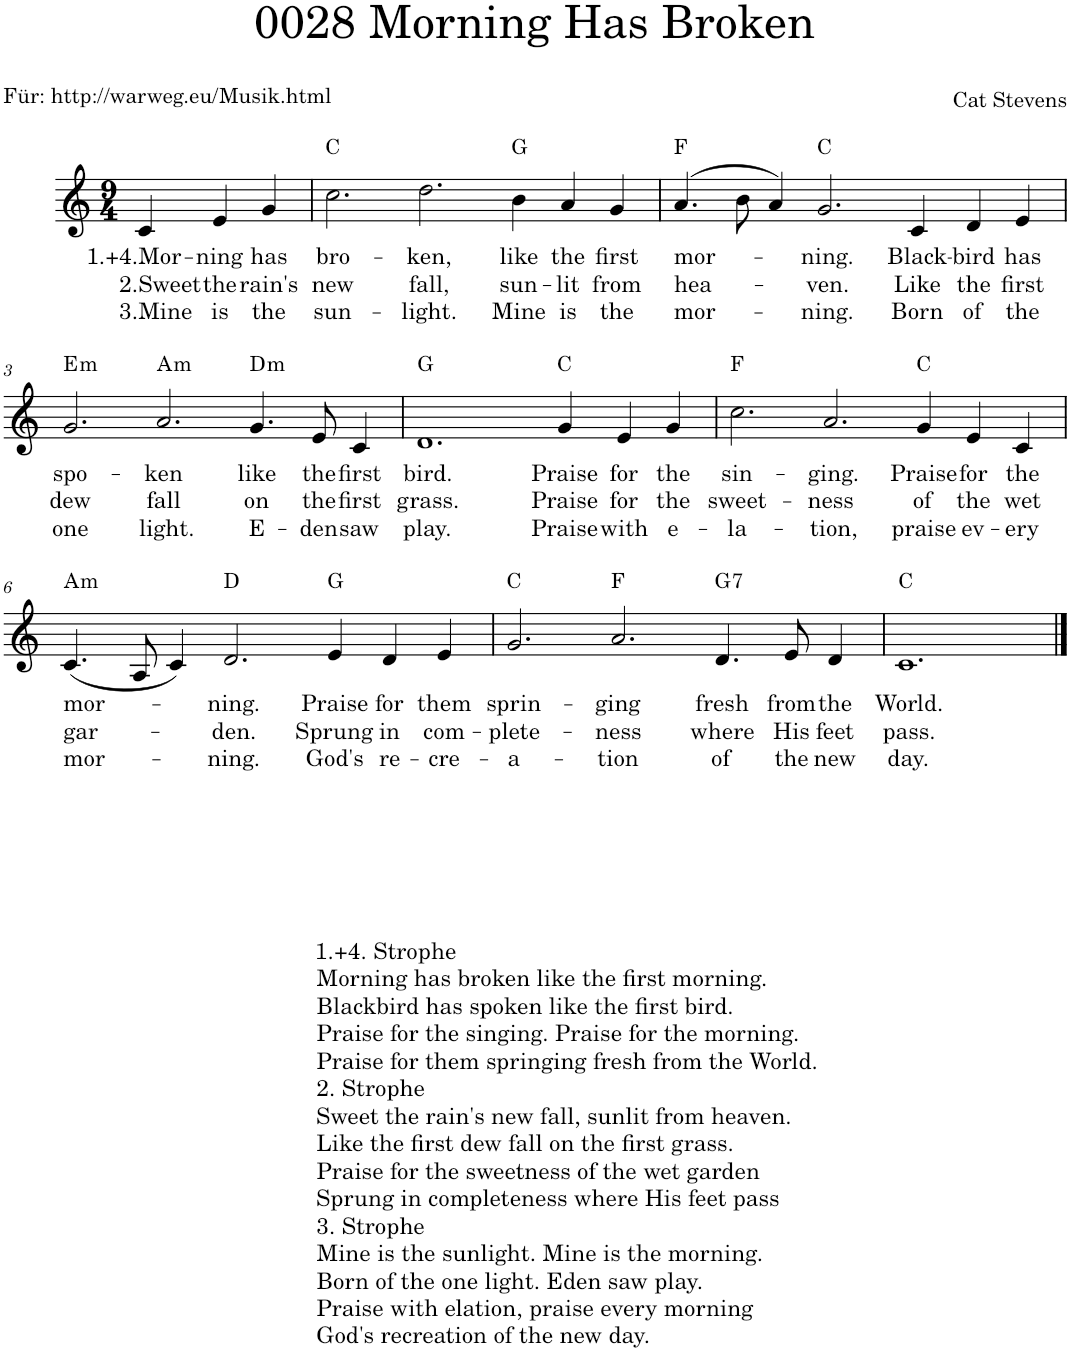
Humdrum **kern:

**kern	**text	**text	**text	**harte
*part1	*part1	*part1	*part1	*part1
*staff1	*staff1	*staff1	*staff1	*
*I"Stimme	*	*	*	*
*I'St.	*	*	*	*
*clefG2	*	*	*	*
*k[]	*	*	*	*
*M9/4	*	*	*	*
=	=	=	=	=
!	!LO:LY:b	!LO:LY:b	!LO:LY:b	!
4c/	1.+4.Mor-	2.Sweet	3.Mine	.
!	!LO:LY:b	!LO:LY:b	!LO:LY:b	!
4e/	-ning	the	is	.
!	!LO:LY:b	!LO:LY:b	!LO:LY:b	!
4g/	has	rain's	the	.
=1	=1	=1	=1	=1
!	!LO:LY:b	!LO:LY:b	!LO:LY:b	!
2.cc\	bro-	new	sun-	C:maj
!	!LO:LY:b	!LO:LY:b	!LO:LY:b	!
2.dd\	-ken,	fall,	-light.	.
!	!LO:LY:b	!LO:LY:b	!LO:LY:b	!
4b\	like	sun-	Mine	G:maj
!	!LO:LY:b	!LO:LY:b	!LO:LY:b	!
4a/	the	-lit	is	.
!	!LO:LY:b	!LO:LY:b	!LO:LY:b	!
4g/	first	from	the	.
=2	=2	=2	=2	=2
!	!LO:LY:b	!LO:LY:b	!LO:LY:b	!
(4.a/	mor-	hea-	mor-	F:maj
8b\	.	.	.	.
4a/)	.	.	.	.
!	!LO:LY:b	!LO:LY:b	!LO:LY:b	!
2.g/	-ning.	-ven.	-ning.	C:maj
!	!LO:LY:b	!LO:LY:b	!LO:LY:b	!
4c/	Black-	Like	Born	.
!	!LO:LY:b	!LO:LY:b	!LO:LY:b	!
4d/	-bird	the	of	.
!	!LO:LY:b	!LO:LY:b	!LO:LY:b	!
4e/	has	first	the	.
!!LO:LB:g=z
=3	=3	=3	=3	=3
!	!LO:LY:b	!LO:LY:b	!LO:LY:b	!LO:H:kt=m
2.g/	spo-	dew	one	E:min
!	!LO:LY:b	!LO:LY:b	!LO:LY:b	!LO:H:kt=m
2.a/	-ken	fall	light.	A:min
!	!LO:LY:b	!LO:LY:b	!LO:LY:b	!LO:H:kt=m
4.g/	like	on	E-	D:min
!	!LO:LY:b	!LO:LY:b	!LO:LY:b	!
8e/	the	the	-den	.
!	!LO:LY:b	!LO:LY:b	!LO:LY:b	!
4c/	first	first	saw	.
=4	=4	=4	=4	=4
!	!LO:LY:b	!LO:LY:b	!LO:LY:b	!
1.d	bird.	grass.	play.	G:maj
!	!LO:LY:b	!LO:LY:b	!LO:LY:b	!
4g/	Praise	Praise	Praise	C:maj
!	!LO:LY:b	!LO:LY:b	!LO:LY:b	!
4e/	for	for	with	.
!	!LO:LY:b	!LO:LY:b	!LO:LY:b	!
4g/	the	the	e-	.
=5	=5	=5	=5	=5
!	!LO:LY:b	!LO:LY:b	!LO:LY:b	!
2.cc\	sin-	sweet-	-la-	F:maj
!	!LO:LY:b	!LO:LY:b	!LO:LY:b	!
2.a/	-ging.	-ness	-tion,	.
!	!LO:LY:b	!LO:LY:b	!LO:LY:b	!
4g/	Praise	of	praise	C:maj
!	!LO:LY:b	!LO:LY:b	!LO:LY:b	!
4e/	for	the	ev-	.
!	!LO:LY:b	!LO:LY:b	!LO:LY:b	!
4c/	the	wet	-ery	.
!!LO:LB:g=z
=6	=6	=6	=6	=6
!	!LO:LY:b	!LO:LY:b	!LO:LY:b	!LO:H:kt=m
(4.c/	mor-	gar-	mor-	A:min
8A/	.	.	.	.
4c/)	.	.	.	.
!	!LO:LY:b	!LO:LY:b	!LO:LY:b	!
2.d/	-ning.	-den.	-ning.	D:maj
!	!LO:LY:b	!LO:LY:b	!LO:LY:b	!
4e/	Praise	Sprung	God's	G:maj
!	!LO:LY:b	!LO:LY:b	!LO:LY:b	!
4d/	for	in	re-	.
!	!LO:LY:b	!LO:LY:b	!LO:LY:b	!
4e/	them	com-	-cre-	.
=7	=7	=7	=7	=7
!	!LO:LY:b	!LO:LY:b	!LO:LY:b	!
2.g/	sprin-	-plete-	-a-	C:maj
!	!LO:LY:b	!LO:LY:b	!LO:LY:b	!
2.a/	-ging	-ness	-tion	F:maj
!	!LO:LY:b	!LO:LY:b	!LO:LY:b	!LO:H:kt=7
4.d/	fresh	where	of	G:7
!	!LO:LY:b	!LO:LY:b	!LO:LY:b	!
8e/	from	His	the	.
!	!LO:LY:b	!LO:LY:b	!LO:LY:b	!
4d/	the	feet	new	.
=8	=8	=8	=8	=8
!LO:TX:b:t=1.+4. Strophe	!	!	!	!
!LO:TX:b:t=Morning has broken like the first morning.	!	!	!	!
!LO:TX:b:t=Blackbird has spoken like the first bird.	!	!	!	!
!LO:TX:b:t=Praise for the singing. Praise for the morning.	!	!	!	!
!LO:TX:b:t=Praise for them springing fresh from the World.	!	!	!	!
!LO:TX:b:t=2. Strophe	!	!	!	!
!LO:TX:b:t=Sweet the rain's new fall, sunlit from heaven.	!	!	!	!
!LO:TX:b:t=Like the first dew fall on the first grass.	!	!	!	!
!LO:TX:b:t=Praise for the sweetness of the wet garden	!	!	!	!
!LO:TX:b:t=Sprung in completeness where His feet pass	!	!	!	!
!LO:TX:b:t=3. Strophe	!	!	!	!
!LO:TX:b:t=Mine is the sunlight. Mine is the morning.	!	!	!	!
!LO:TX:b:t=Born of the one light. Eden saw play.	!	!	!	!
!LO:TX:b:t=Praise with elation, praise every morning	!	!	!	!
!LO:TX:b:t=God's recreation of the new day.	!	!	!	!
!	!LO:LY:b	!LO:LY:b	!LO:LY:b	!
1.c	World.	pass.	day.	C:maj
==	==	==	==	==
*-	*-	*-	*-	*-
